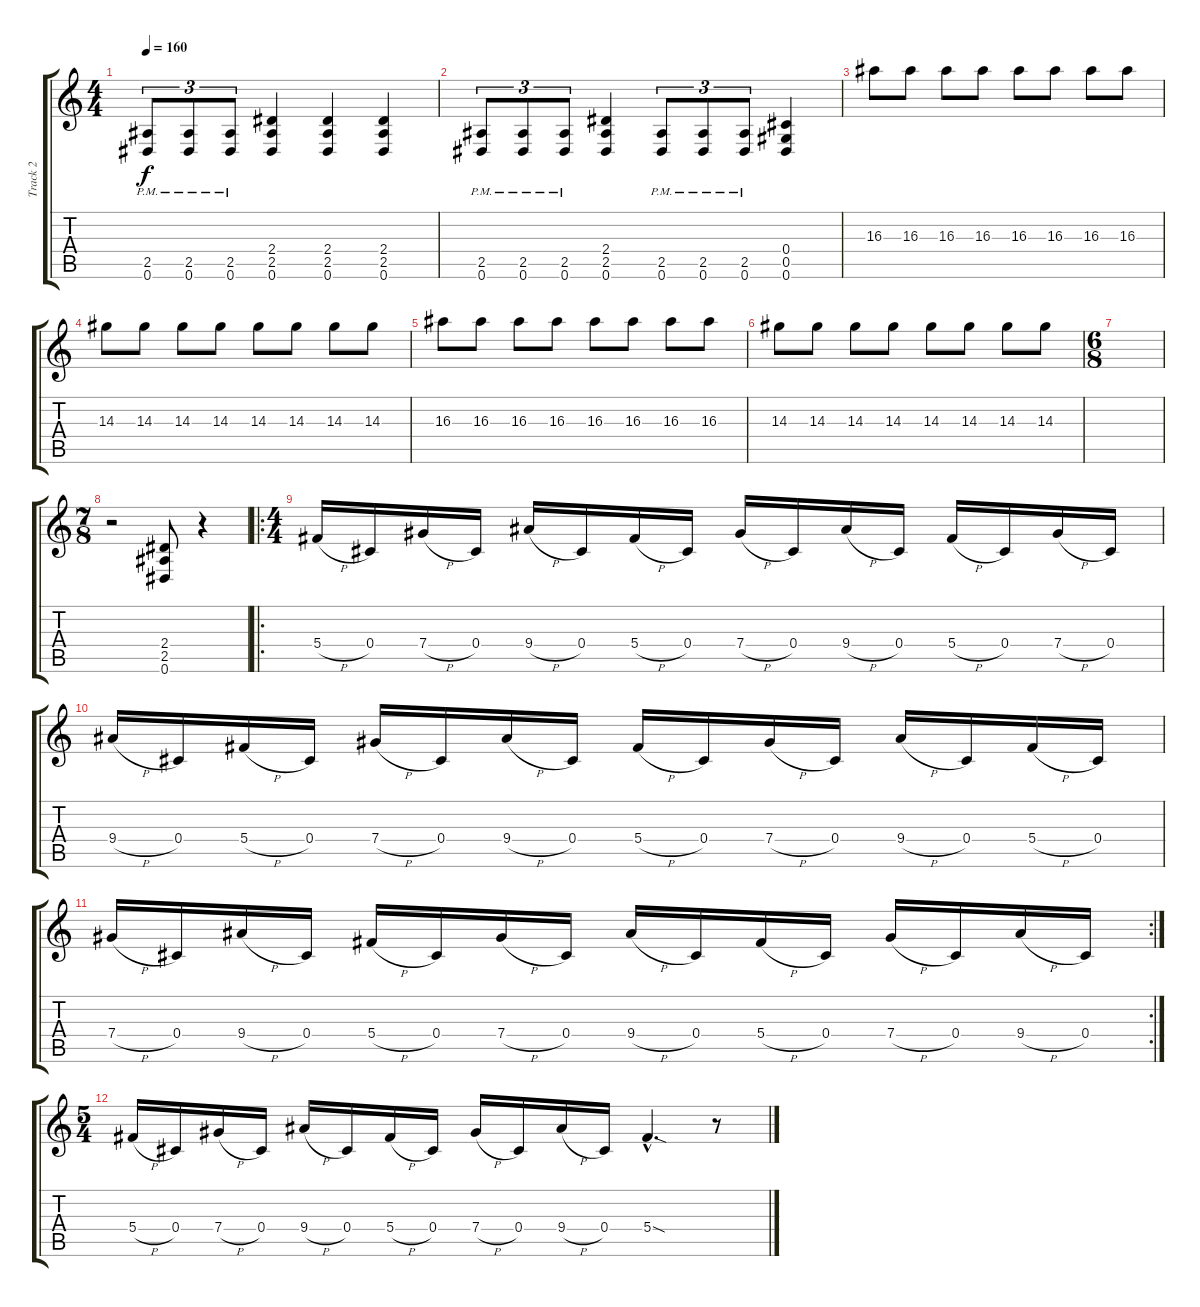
\track ("Track 2" "Track 2") {instrument distortionguitar}
\staff {score tabs}
\tuning (Eb4 Bb3 Gb3 Db3 Ab2 Eb2) {hide}
\ts (4 4)
\tempo 160
\clef g2
\ks c
(2.5{pm} 0.6{pm}).8{tu (3 2) dy f} (2.5{pm} 0.6{pm}).8{tu (3 2)} (2.5{pm} 0.6{pm}).8{tu (3 2)} (2.4 2.5 0.6).4 (2.4 2.5 0.6).4 (2.4 2.5 0.6).4 |
(2.5{pm} 0.6{pm}).8{tu (3 2)} (2.5{pm} 0.6{pm}).8{tu (3 2)} (2.5{pm} 0.6{pm}).8{tu (3 2)} (2.4 2.5 0.6).4 (2.5{pm} 0.6{pm}).8{tu (3 2)} (2.5{pm} 0.6{pm}).8{tu (3 2)} (2.5{pm} 0.6{pm}).8{tu (3 2)} (0.4 0.5 0.6).4 |
16.3.8 16.3.8 16.3.8 16.3.8 16.3.8 16.3.8 16.3.8 16.3.8 |
14.3.8 14.3.8 14.3.8 14.3.8 14.3.8 14.3.8 14.3.8 14.3.8 |
16.3.8 16.3.8 16.3.8 16.3.8 16.3.8 16.3.8 16.3.8 16.3.8 |
14.3.8 14.3.8 14.3.8 14.3.8 14.3.8 14.3.8 14.3.8 14.3.8 |
\ts (6 8)
|
\ts (7 8)
r.2 (2.4 2.5 0.6).8 r.4 |
\ro
\ts (4 4)
5.4{h}.16 0.4.16 7.4{h}.16 0.4.16 9.4{h}.16 0.4.16 5.4{h}.16 0.4.16 7.4{h}.16 0.4.16 9.4{h}.16 0.4.16 5.4{h}.16 0.4.16 7.4{h}.16 0.4.16 |
9.4{h}.16 0.4.16 5.4{h}.16 0.4.16 7.4{h}.16 0.4.16 9.4{h}.16 0.4.16 5.4{h}.16 0.4.16 7.4{h}.16 0.4.16 9.4{h}.16 0.4.16 5.4{h}.16 0.4.16 |
\rc 2
7.4{h}.16 0.4.16 9.4{h}.16 0.4.16 5.4{h}.16 0.4.16 7.4{h}.16 0.4.16 9.4{h}.16 0.4.16 5.4{h}.16 0.4.16 7.4{h}.16 0.4.16 9.4{h}.16 0.4.16 |
\ts (5 4)
5.4{h}.16 0.4.16 7.4{h}.16 0.4.16 9.4{h}.16 0.4.16 5.4{h}.16 0.4.16 7.4{h}.16 0.4.16 9.4{h}.16 0.4.16 5.4{sod hac}.4{d} r.8
